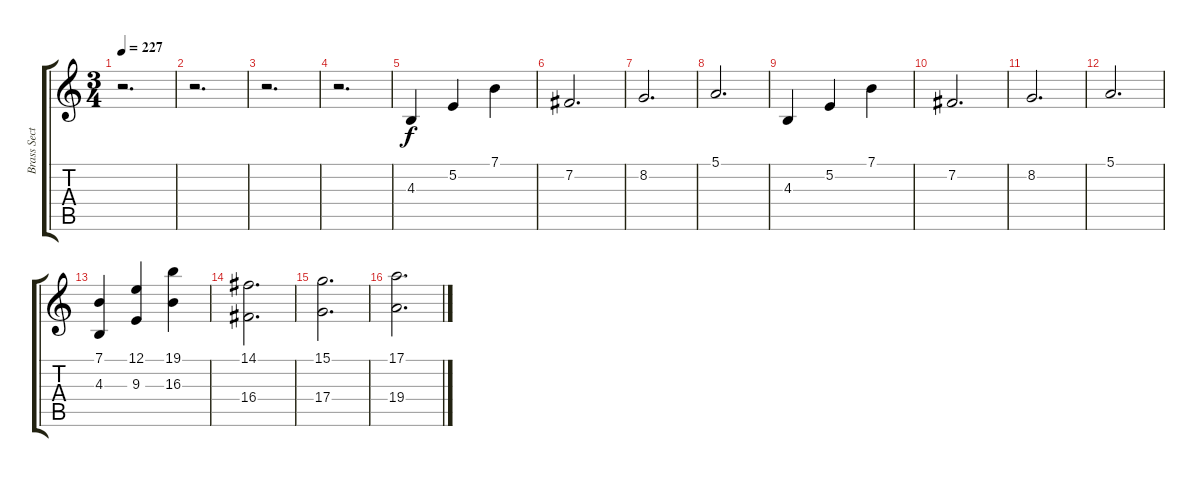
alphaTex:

\track ("Brass Section" "Brass Sect") {instrument brasssection}
\staff {score tabs}
\tuning (E4 B3 G3 D3 A2 E2) {hide}
\ts (3 4)
\tempo 227
\clef g2
\ks c
r.2{d dy fff} |
r.2{d} |
r.2{d} |
r.2{d} |
4.3.4{dy f} 5.2.4 7.1.4 |
7.2.2{d} |
8.2.2{d} |
5.1.2{d} |
4.3.4 5.2.4 7.1.4 |
7.2.2{d} |
8.2.2{d} |
5.1.2{d} |
(7.1 4.3).4 (12.1 9.3).4 (19.1 16.3).4 |
(14.1 16.4).2{d} |
(15.1 17.4).2{d} |
(17.1 19.4).2{d}
